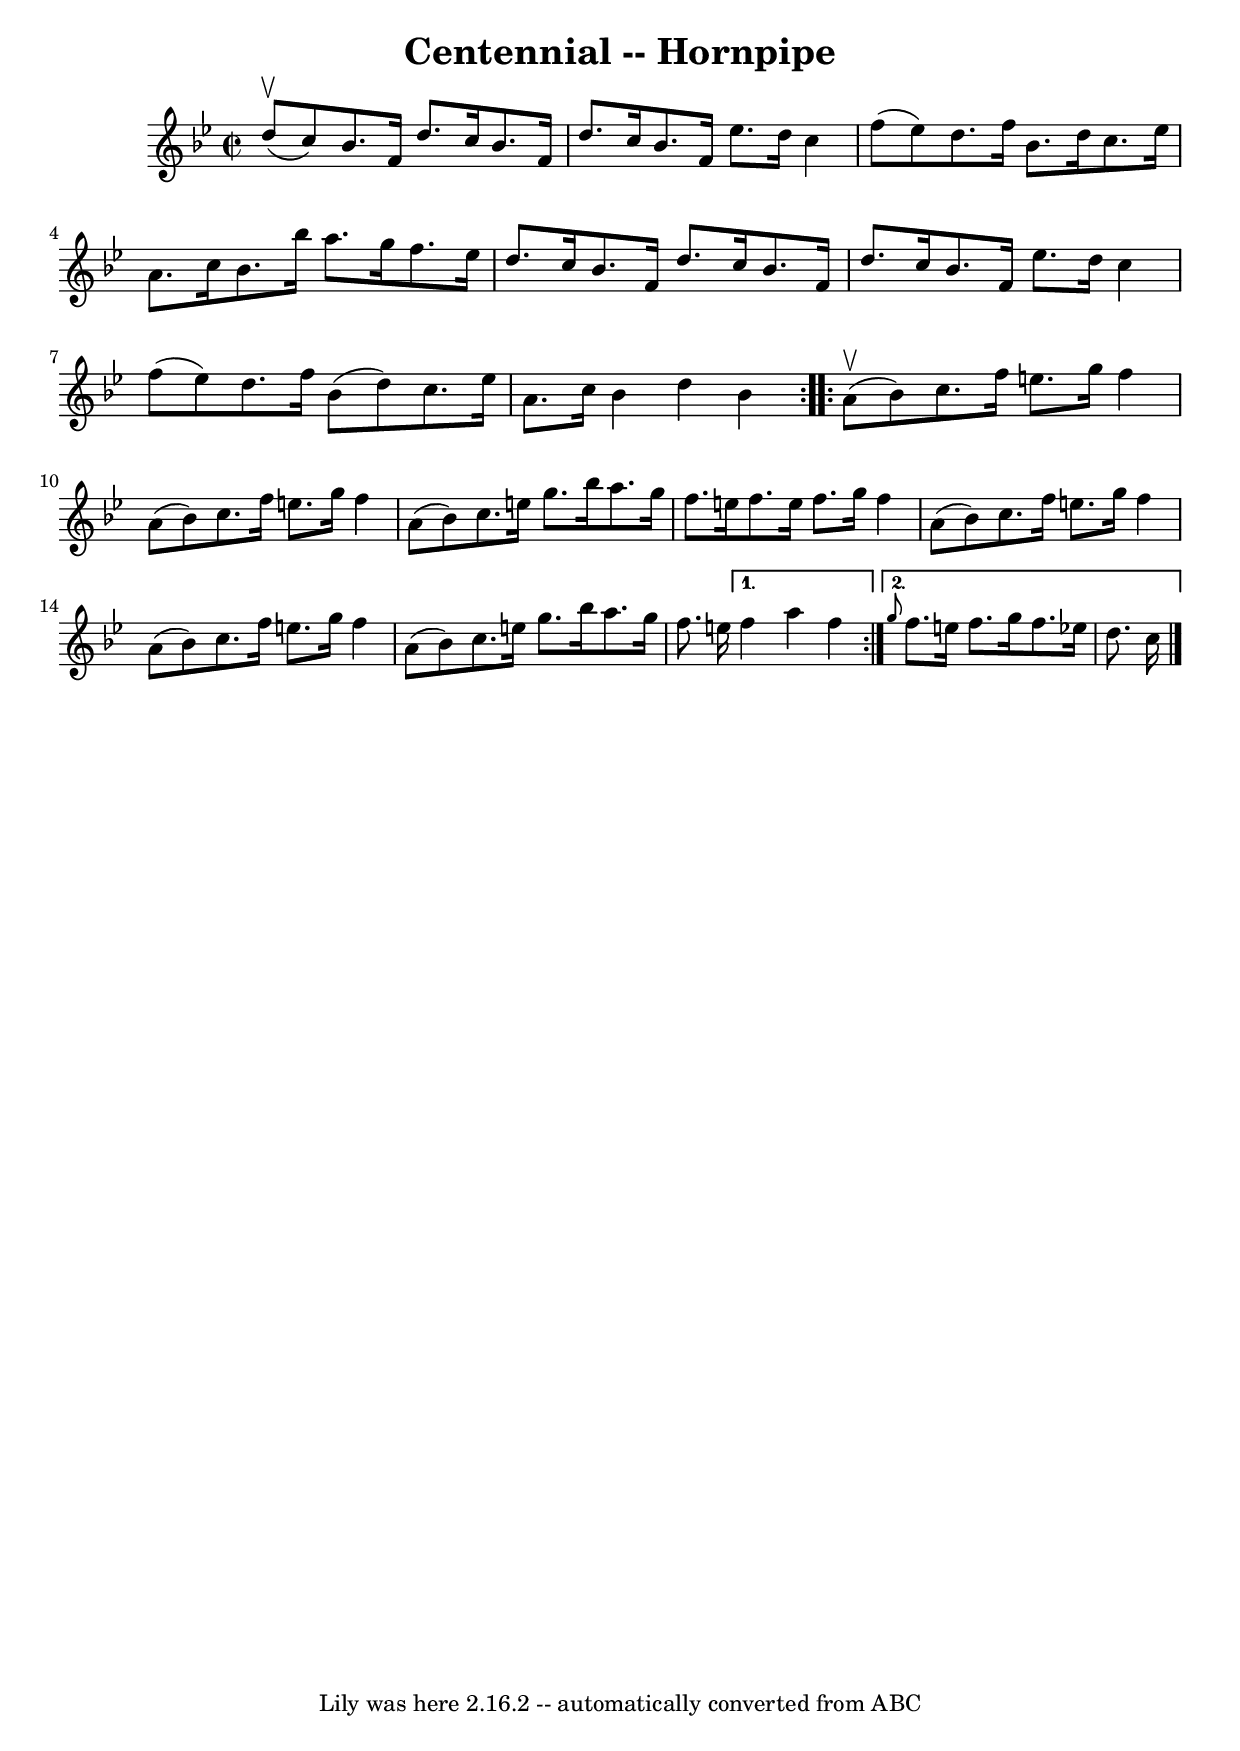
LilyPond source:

\version "2.16.2"
\include "Mammoth.ily"
\header {
  %% book = "Cole's 1000 Fiddle Tunes"
  crossRefNumber = "1"
  footnotes = ""
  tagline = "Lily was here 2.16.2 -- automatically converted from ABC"
  title = "Centennial -- Hornpipe"

}
voicedefault =  {



  \repeat volta 2 {

    \override Staff.TimeSignature #'style = #'C
    \time 2/2 
    \key bes \major d''8 (^\upbow c''8) |
    bes'8.    
    f'16 d''8. c''16 bes'8. f'16 d''8. c''16  |
    bes'8.   
    f'16 ees''8. d''16 c''4 f''8 (ees''8) |
    d''8.    
    f''16 bes'8. d''16 c''8. ees''16 a'8. c''16  |
    
    bes'8. bes''16 a''8. g''16 f''8. ees''16 d''8. c''16  
    |
    bes'8. f'16 d''8. c''16 bes'8. f'16 d''8.    
    c''16  |
    bes'8. f'16 ees''8. d''16 c''4 f''8 (ees''8 
    ) |
    d''8. f''16 bes'8 (d''8) c''8. ees''16    
    a'8. c''16  |
    bes'4 d''4 bes'4  
  }     
  \repeat volta 2 {
    
    a'8 (^\upbow bes'8) |
    c''8. f''16 e''8. g''16 f''4    
    a'8 (bes'8) |
    c''8. f''16 e''8. g''16 f''4 a'8 (
    bes'8) |
    c''8. e''16 g''8. bes''16 a''8. g''16    
    f''8. e''16  |
    f''8. e''16 f''8. g''16 f''4 a'8 (
    bes'8) |
    |
    c''8. f''16 e''8. g''16 f''4    
    a'8 (bes'8) |
    c''8. f''16 e''8. g''16 f''4 a'8 (
    bes'8) |
    c''8. e''16 g''8. bes''16 a''8. g''16    
    f''8. e''!16  
  } \alternative{{ f''4 a''4 f''4  
		 } { \grace { g''8  

			    } f''8. e''16 f''8. g''16 f''8. ees''!16 d''8. c''16  
		     \bar "|."   
		   }
	       }

}

\score{
  <<

    \context Staff="default"
    {
      \voicedefault 
      
    }

  >>
  \layout {
    
  }
  \midi {
  }

}
